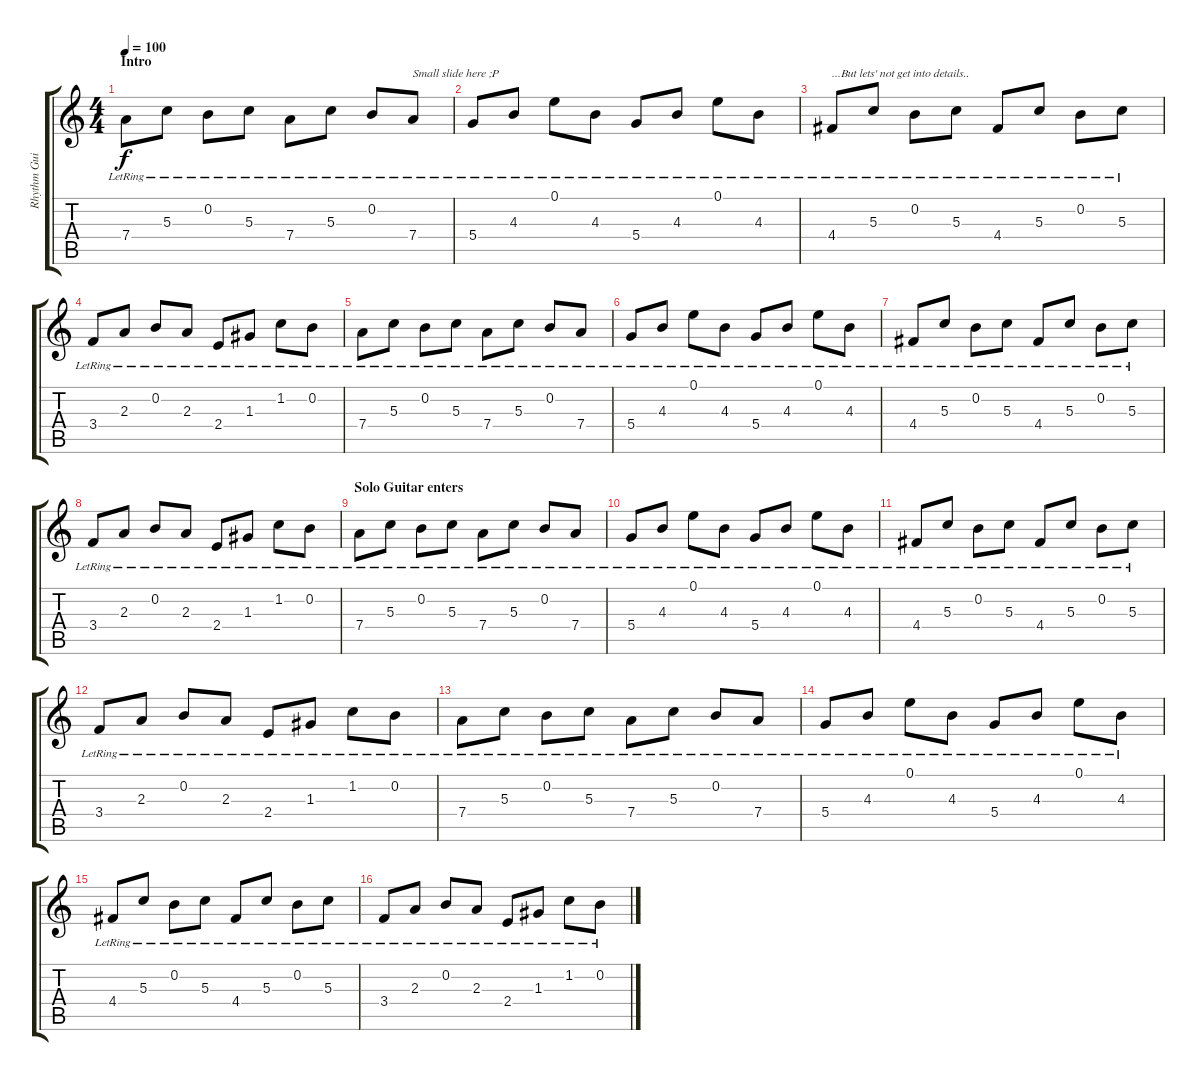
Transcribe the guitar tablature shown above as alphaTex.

\track ("Rhythm Guitar" "Rhythm Gui") {instrument acousticguitarsteel}
\staff {score tabs}
\tuning (E4 B3 G3 D3 A2 E2) {hide}
\ts (4 4)
\section ("" "Intro")
\tempo 100
\clef g2
\ks c
7.4{lr}.8{dy f instrument acousticguitarsteel} 5.3{lr}.8 0.2{lr}.8 5.3{lr}.8 7.4{lr}.8 5.3{lr}.8 0.2{lr}.8 7.4{lr}.8{txt "Small slide here ;P"} |
5.4{lr}.8 4.3{lr}.8 0.1{lr}.8 4.3{lr}.8 5.4{lr}.8 4.3{lr}.8 0.1{lr}.8 4.3{lr}.8 |
4.4{lr}.8{txt "...But lets' not get into details.."} 5.3{lr}.8 0.2{lr}.8 5.3{lr}.8 4.4{lr}.8 5.3{lr}.8 0.2{lr}.8 5.3{lr}.8 |
3.4{lr}.8 2.3{lr}.8 0.2{lr}.8 2.3{lr}.8 2.4{lr}.8 1.3{lr}.8 1.2{lr}.8 0.2{lr}.8 |
7.4{lr}.8 5.3{lr}.8 0.2{lr}.8 5.3{lr}.8 7.4{lr}.8 5.3{lr}.8 0.2{lr}.8 7.4{lr}.8 |
5.4{lr}.8 4.3{lr}.8 0.1{lr}.8 4.3{lr}.8 5.4{lr}.8 4.3{lr}.8 0.1{lr}.8 4.3{lr}.8 |
4.4{lr}.8 5.3{lr}.8 0.2{lr}.8 5.3{lr}.8 4.4{lr}.8 5.3{lr}.8 0.2{lr}.8 5.3{lr}.8 |
3.4{lr}.8 2.3{lr}.8 0.2{lr}.8 2.3{lr}.8 2.4{lr}.8 1.3{lr}.8 1.2{lr}.8 0.2{lr}.8 |
\section ("" "Solo Guitar enters")
7.4{lr}.8 5.3{lr}.8 0.2{lr}.8 5.3{lr}.8 7.4{lr}.8 5.3{lr}.8 0.2{lr}.8 7.4{lr}.8 |
5.4{lr}.8 4.3{lr}.8 0.1{lr}.8 4.3{lr}.8 5.4{lr}.8 4.3{lr}.8 0.1{lr}.8 4.3{lr}.8 |
4.4{lr}.8 5.3{lr}.8 0.2{lr}.8 5.3{lr}.8 4.4{lr}.8 5.3{lr}.8 0.2{lr}.8 5.3{lr}.8 |
3.4{lr}.8 2.3{lr}.8 0.2{lr}.8 2.3{lr}.8 2.4{lr}.8 1.3{lr}.8 1.2{lr}.8 0.2{lr}.8 |
7.4{lr}.8 5.3{lr}.8 0.2{lr}.8 5.3{lr}.8 7.4{lr}.8 5.3{lr}.8 0.2{lr}.8 7.4{lr}.8 |
5.4{lr}.8 4.3{lr}.8 0.1{lr}.8 4.3{lr}.8 5.4{lr}.8 4.3{lr}.8 0.1{lr}.8 4.3{lr}.8 |
4.4{lr}.8 5.3{lr}.8 0.2{lr}.8 5.3{lr}.8 4.4{lr}.8 5.3{lr}.8 0.2{lr}.8 5.3{lr}.8 |
3.4{lr}.8 2.3{lr}.8 0.2{lr}.8 2.3{lr}.8 2.4{lr}.8 1.3{lr}.8 1.2{lr}.8 0.2{lr}.8
